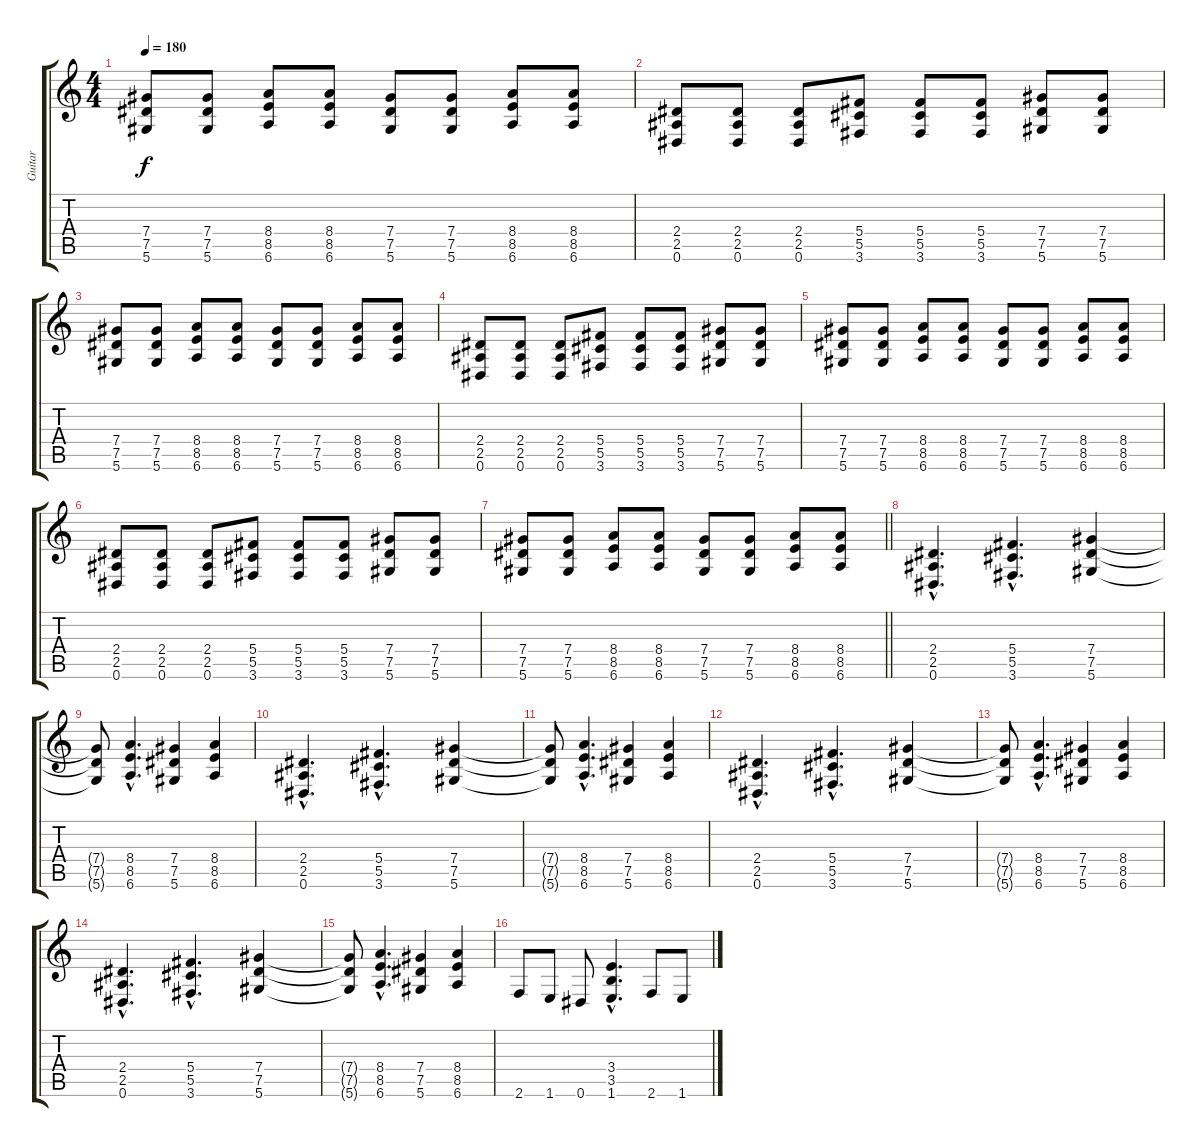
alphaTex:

\track ("Guitar " "Guitar ") {instrument distortionguitar}
\staff {score tabs}
\tuning (Eb4 Bb3 Gb3 Db3 Ab2 Eb2) {hide}
\ts (4 4)
\tempo 180
\clef g2
\ks c
(7.4 7.5 5.6).8{dy f} (7.4 7.5 5.6).8 (8.4 8.5 6.6).8 (8.4 8.5 6.6).8 (7.4 7.5 5.6).8 (7.4 7.5 5.6).8 (8.4 8.5 6.6).8 (8.4 8.5 6.6).8 |
(2.4 2.5 0.6).8 (2.4 2.5 0.6).8 (2.4 2.5 0.6).8 (5.4 5.5 3.6).8 (5.4 5.5 3.6).8 (5.4 5.5 3.6).8 (7.4 7.5 5.6).8 (7.4 7.5 5.6).8 |
(7.4 7.5 5.6).8 (7.4 7.5 5.6).8 (8.4 8.5 6.6).8 (8.4 8.5 6.6).8 (7.4 7.5 5.6).8 (7.4 7.5 5.6).8 (8.4 8.5 6.6).8 (8.4 8.5 6.6).8 |
(2.4 2.5 0.6).8 (2.4 2.5 0.6).8 (2.4 2.5 0.6).8 (5.4 5.5 3.6).8 (5.4 5.5 3.6).8 (5.4 5.5 3.6).8 (7.4 7.5 5.6).8 (7.4 7.5 5.6).8 |
(7.4 7.5 5.6).8 (7.4 7.5 5.6).8 (8.4 8.5 6.6).8 (8.4 8.5 6.6).8 (7.4 7.5 5.6).8 (7.4 7.5 5.6).8 (8.4 8.5 6.6).8 (8.4 8.5 6.6).8 |
(2.4 2.5 0.6).8 (2.4 2.5 0.6).8 (2.4 2.5 0.6).8 (5.4 5.5 3.6).8 (5.4 5.5 3.6).8 (5.4 5.5 3.6).8 (7.4 7.5 5.6).8 (7.4 7.5 5.6).8 |
\barLineRight lightlight
(7.4 7.5 5.6).8 (7.4 7.5 5.6).8 (8.4 8.5 6.6).8 (8.4 8.5 6.6).8 (7.4 7.5 5.6).8 (7.4 7.5 5.6).8 (8.4 8.5 6.6).8 (8.4 8.5 6.6).8 |
(2.4{hac} 2.5{hac} 0.6{hac}).4{d} (5.4{hac} 5.5{hac} 3.6{hac}).4{d} (7.4 7.5 5.6).4 |
(7.4{t} 7.5{t} 5.6{t}).8 (8.4{hac} 8.5{hac} 6.6{hac}).4{d} (7.4 7.5 5.6).4 (8.4 8.5 6.6).4 |
(2.4{hac} 2.5{hac} 0.6{hac}).4{d} (5.4{hac} 5.5{hac} 3.6{hac}).4{d} (7.4 7.5 5.6).4 |
(7.4{t} 7.5{t} 5.6{t}).8 (8.4{hac} 8.5{hac} 6.6{hac}).4{d} (7.4 7.5 5.6).4 (8.4 8.5 6.6).4 |
(2.4{hac} 2.5{hac} 0.6{hac}).4{d} (5.4{hac} 5.5{hac} 3.6{hac}).4{d} (7.4 7.5 5.6).4 |
(7.4{t} 7.5{t} 5.6{t}).8 (8.4{hac} 8.5{hac} 6.6{hac}).4{d} (7.4 7.5 5.6).4 (8.4 8.5 6.6).4 |
(2.4{hac} 2.5{hac} 0.6{hac}).4{d} (5.4{hac} 5.5{hac} 3.6{hac}).4{d} (7.4 7.5 5.6).4 |
(7.4{t} 7.5{t} 5.6{t}).8 (8.4{hac} 8.5{hac} 6.6{hac}).4{d} (7.4 7.5 5.6).4 (8.4 8.5 6.6).4 |
2.6.8 1.6.8 0.6.8 (3.4{hac} 3.5{hac} 1.6{hac}).4{d} 2.6.8 1.6.8
